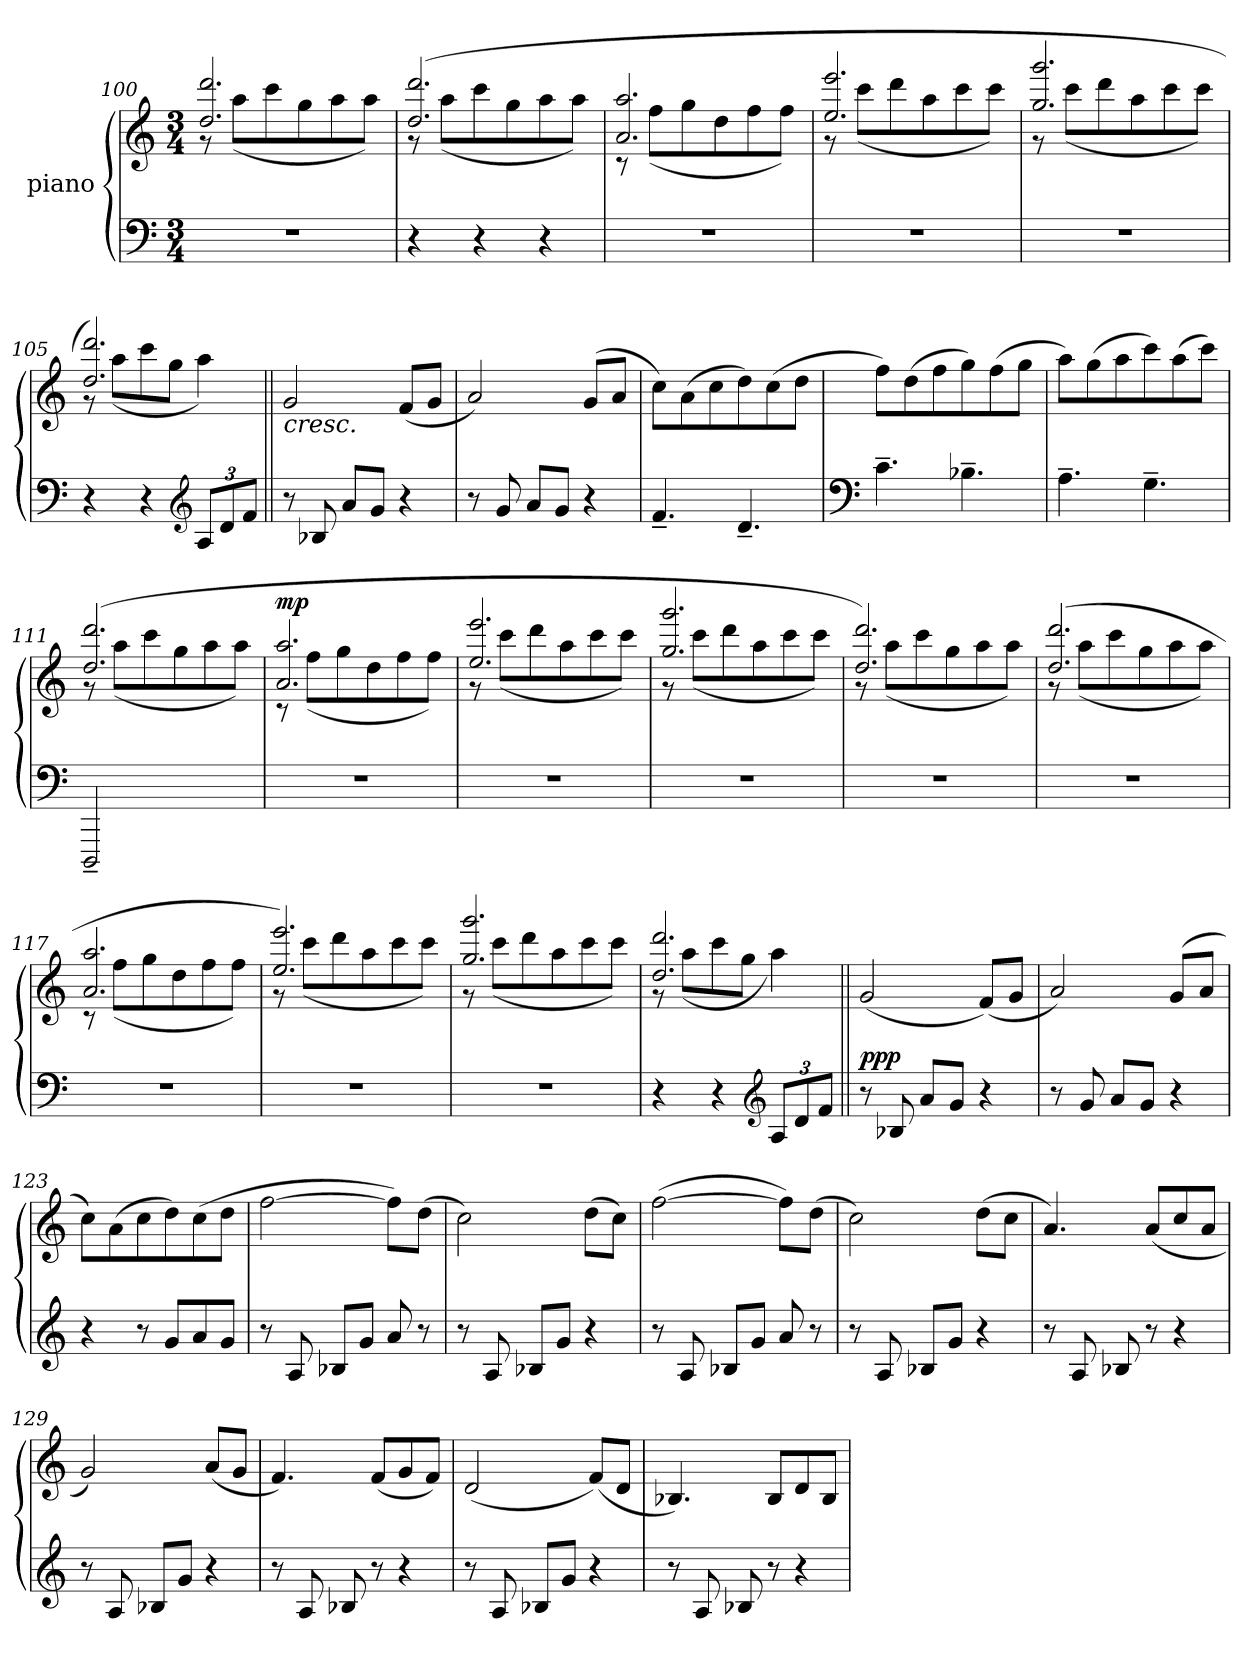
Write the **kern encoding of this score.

**kern	**kern	**dynam
*part1	*part1	*part1
*staff2	*staff1	*staff1/2
*I"piano	*	*
*clefF4	*clefG2	*
*k[]	*k[]	*
*M3/4	*M3/4	*
=100	=100	=100
*	*^	*
2.r	2.dd/ 2.ddd/	8r	.
.	.	(>8aa\L	.
.	.	8ccc\	.
.	.	8gg\	.
.	.	8aa\	.
.	.	8aa\J)	.
=101	=101	=101	=101
4r	(2.dd/ 2.ddd/	8r	.
.	.	(>8aa\L	.
4r	.	8ccc\	.
.	.	8gg\	.
4r	.	8aa\	.
.	.	8aa\J)	.
=102	=102	=102	=102
2.r	2.a/ 2.aa/	8r	.
.	.	(>8ff\L	.
.	.	8gg\	.
.	.	8dd\	.
.	.	8ff\	.
.	.	8ff\J)	.
=103	=103	=103	=103
2.r	2.ee/ 2.eee/	8r	.
.	.	(>8ccc\L	.
.	.	8ddd\	.
.	.	8aa\	.
.	.	8ccc\	.
.	.	8ccc\J)	.
=104	=104	=104	=104
2.r	2.gg/ 2.ggg/	8r	.
.	.	(>8ccc\L	.
.	.	8ddd\	.
.	.	8aa\	.
.	.	8ccc\	.
.	.	8ccc\J)	.
=105	=105	=105	=105
4r	2.dd/ 2.ddd/)	8r	.
.	.	(>8aa\L	.
4r	.	8ccc\	.
.	.	8gg\J	.
*clefG2	*	*	*
*Xbrackettup	*	*	*
12A/L	.	4aa\)	.
12d/	.	.	.
12f/J	.	.	.
*	*v	*v	*
=106||	=106||	=106||
!	!LO:TX:b:i:t=cresc.	!
!	!	!LO:DY:a
!	!	!LO:DY:n=1:a
!	!	!LO:DY:n=2:a
8r	2g/	other-dynamics p other-dynamics
!	!	!LO:DY:n=3:b=2
!	!	!LO:DY:n=4:b=2
!	!	!LO:DY:n=5:b=2
8B-X/	.	other-dynamics pp other-dynamics
8a/L	.	.
8g/J	.	.
4r	(8f/L	.
.	8g/J	.
=107	=107	=107
8r	2a/)	.
8g/	.	.
8a/L	.	.
8g/J	.	.
4r	(>8g/L	.
.	8a/J	.
=108	=108	=108
4.f~/	8cc\L)	.
.	(8a\	.
.	8cc\	.
4.d~/	8dd\)	.
.	(8cc\	.
.	8dd\J	.
=109	=109	=109
*clefF4	*	*
4.c~\	8ff\L)	.
.	(8dd\	.
.	8ff\	.
4.B-X~\	8gg\)	.
.	(8ff\	.
.	8gg\J	.
=110	=110	=110
4.A~\	8aa\L)	.
.	(8gg\	.
.	8aa\	.
4.G~\	8ccc\)	.
.	(8aa\	.
.	8ccc\J)	.
=111	=111	=111
*	*^	*
2DDD~/	(2.dd/ 2.ddd/	8r	.
!	!	!	!LO:DY:a
!	!	!	!LO:DY:n=1:b
!	!	!	!LO:DY:n=2:b
!	!	!	!LO:DY:n=3:b
.	.	(>8aa\L	mf other-dynamics pp other-dynamics
.	.	8ccc\	.
.	.	8gg\	.
4ryy	.	8aa\	.
.	.	8aa\J)	.
=112	=112	=112	=112
!	!	!	!LO:DY:a
2.r	2.a/ 2.aa/	8r	mp
.	.	(>8ff\L	.
.	.	8gg\	.
.	.	8dd\	.
.	.	8ff\	.
.	.	8ff\J)	.
=113	=113	=113	=113
2.r	2.ee/ 2.eee/	8r	.
.	.	(>8ccc\L	.
.	.	8ddd\	.
.	.	8aa\	.
.	.	8ccc\	.
.	.	8ccc\J)	.
=114	=114	=114	=114
2.r	2.gg/ 2.ggg/	8r	.
.	.	(>8ccc\L	.
.	.	8ddd\	.
.	.	8aa\	.
.	.	8ccc\	.
.	.	8ccc\J)	.
=115	=115	=115	=115
2.r	2.dd/ 2.ddd/)	8r	.
.	.	(>8aa\L	.
.	.	8ccc\	.
.	.	8gg\	.
.	.	8aa\	.
.	.	8aa\J)	.
=116	=116	=116	=116
2.r	(2.dd/ 2.ddd/	8r	.
.	.	(>8aa\L	.
.	.	8ccc\	.
.	.	8gg\	.
.	.	8aa\	.
.	.	8aa\J)	.
=117	=117	=117	=117
2.r	2.a/ 2.aa/	8r	.
.	.	(>8ff\L	.
.	.	8gg\	.
.	.	8dd\	.
.	.	8ff\	.
.	.	8ff\J)	.
=118	=118	=118	=118
2.r	2.ee/ 2.eee/)	8r	.
.	.	(>8ccc\L	.
.	.	8ddd\	.
.	.	8aa\	.
.	.	8ccc\	.
.	.	8ccc\J)	.
=119	=119	=119	=119
2.r	2.gg/ 2.ggg/	8r	.
.	.	(>8ccc\L	.
.	.	8ddd\	.
.	.	8aa\	.
.	.	8ccc\	.
.	.	8ccc\J)	.
=120	=120	=120	=120
4r	2.dd/ 2.ddd/	8r	.
.	.	(>8aa\L	.
4r	.	8ccc\	.
.	.	8gg\J	.
*clefG2	*	*	*
12A/L	.	4aa\)	.
12d/	.	.	.
12f/J	.	.	.
*	*v	*v	*
=121||	=121||	=121||
!	!	!LO:DY:a=2
!	!	!LO:DY:n=1:a
8r	(>2g/	pp p
8B-X/	.	.
8a/L	.	.
8g/J	.	.
4r	(8f/L)	.
.	8g/J	.
=122	=122	=122
8r	2a/)	.
8g/	.	.
8a/L	.	.
8g/J	.	.
4r	(>8g/L	.
.	8a/J	.
=123	=123	=123
4r	8cc\L)	.
.	(8a\	.
8r	8cc\	.
8g/L	8dd\)	.
8a/	(8cc\	.
8g/J	8dd\J	.
=124	=124	=124
8r	[2ff\	.
8A/	.	.
8B-X/L	.	.
8g/J	.	.
8a/	8ff\L])	.
8r	(8dd\J	.
=125	=125	=125
8r	2cc\)	.
8A/	.	.
8B-X/L	.	.
8g/J	.	.
4r	(8dd\L	.
.	8cc\J)	.
=126	=126	=126
8r	(>[2ff\	.
8A/	.	.
8B-X/L	.	.
8g/J	.	.
8a/	8ff\L])	.
8r	(8dd\J	.
=127	=127	=127
8r	2cc\)	.
8A/	.	.
8B-X/L	.	.
8g/J	.	.
4r	(8dd\L	.
.	8cc\J	.
=128	=128	=128
8r	4.a/)	.
8A/	.	.
8B-X/	.	.
8r	(8a/L	.
4r	8cc/	.
.	8a/J	.
=129	=129	=129
8r	2g/)	.
8A/	.	.
8B-X/L	.	.
8g/J	.	.
4r	(8a/L	.
.	8g/J	.
=130	=130	=130
8r	4.f/)	.
8A/	.	.
8B-X/	.	.
8r	(8f/L	.
4r	8g/	.
.	8f/J)	.
=131	=131	=131
8r	(2d/	.
8A/	.	.
8B-X/L	.	.
8g/J	.	.
4r	(8f/L)	.
.	8d/J	.
=132	=132	=132
8r	4.B-X/)	.
8A/	.	.
8B-X/	.	.
8r	8B-/L	.
4r	8d/	.
.	8B-/J	.
=	=	=
*-	*-	*-
